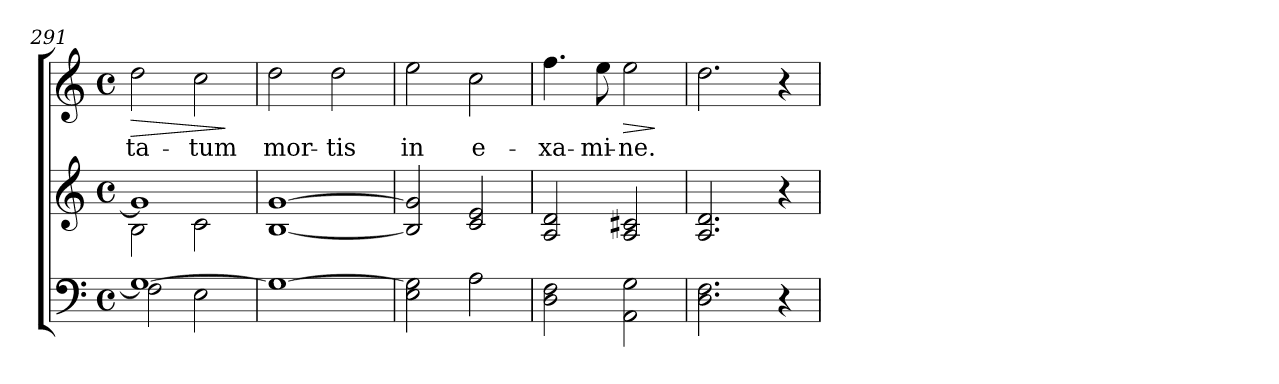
**kern	**kern	**kern	**text	**dynam
*part2	*part2	*part1	*part1	*part1
*staff3	*staff2	*staff1	*staff1	*staff1
*clefF4	*clefG2	*clefG2	*	*
*	*	*ITrd7c12	*	*
*k[]	*k[]	*k[]	*	*
*C:	*C:	*C:	*	*
*M4/4	*M4/4	*M4/4	*	*
*met(c)	*met(c)	*met(c)	*	*
=291	=291	=291	=291	=291
*^	*^	*	*	*
!	!	!	!	!	!LO:LY:b	!LO:HP:b
1G_	2F\	1g]	2B\	2d\	-ta-	>
!	!	!	!	!	!LO:LY:b	!
.	2E\	.	2c\	2c\	-tum	.
*v	*v	*	*	*	*	*
*	*v	*v	*	*	*
.	.	.	.	]
!!LO:LB:g=z
=292	=292	=292	=292	=292
!	!	!	!LO:LY:b	!
1G_	[1B [1g	2d\	mor-	.
!	!	!	!LO:LY:b	!
.	.	2d\	-tis	.
=293	=293	=293	=293	=293
!	!	!	!LO:LY:b	!
2E\ 2G\]	2B/] 2g/]	2e\	in	.
!	!	!	!LO:LY:b	!
2A\	2c/ 2e/	2c\	e-	.
=294	=294	=294	=294	=294
!	!	!	!LO:LY:b	!
2D\ 2F\	2A/ 2d/	4.f\	-xa-	.
!	!	!	!LO:LY:b	!
.	.	8e\	-mi-	.
!	!	!	!LO:LY:b	!LO:HP:b
2AA\ 2G\	2A/ 2c#X/	2e\	-ne.	>
.	.	.	.	]
=295	=295	=295	=295	=295
2.D\ 2.F\	2.A/ 2.d/	2.d\	.	.
4r	4r	4r	.	.
=	=	=	=	=
*-	*-	*-	*-	*-
